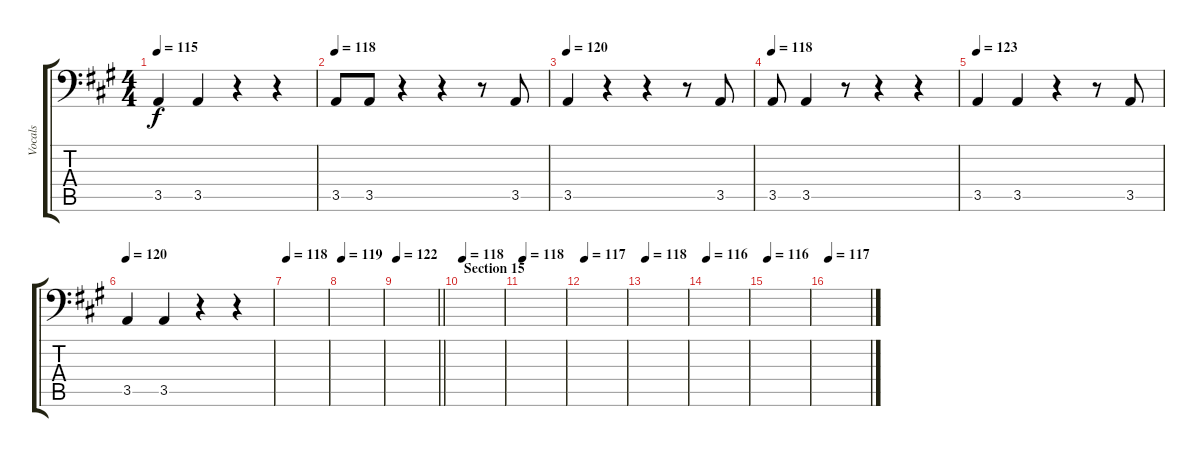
\track ("Vocals" "Vocals") {instrument oboe}
\staff {score tabs}
\tuning (B3 Ab3 E3 B2 Gb2 Gb1) {hide}
\ts (4 4)
\tempo 115
\clef f4
\ks f#minor
3.5.4{dy f} 3.5.4 r.4 r.4 |
\tempo 118
3.5.8 3.5.8 r.4 r.4 r.8 3.5.8 |
\tempo 120
3.5.4 r.4 r.4 r.8 3.5.8 |
\tempo 118
3.5.8 3.5.4 r.8 r.4 r.4 |
\tempo 123
3.5.4 3.5.4 r.4 r.8 3.5.8 |
\tempo 120
3.5.4 3.5.4 r.4 r.4 |
\tempo 118
|
\tempo 119
|
\tempo 122
\barLineRight lightlight
|
\section ("" "Section 15")
\tempo 118
|
\tempo 118
|
\tempo 117
|
\tempo 118
|
\tempo 116
|
\tempo 116
|
\tempo 117
